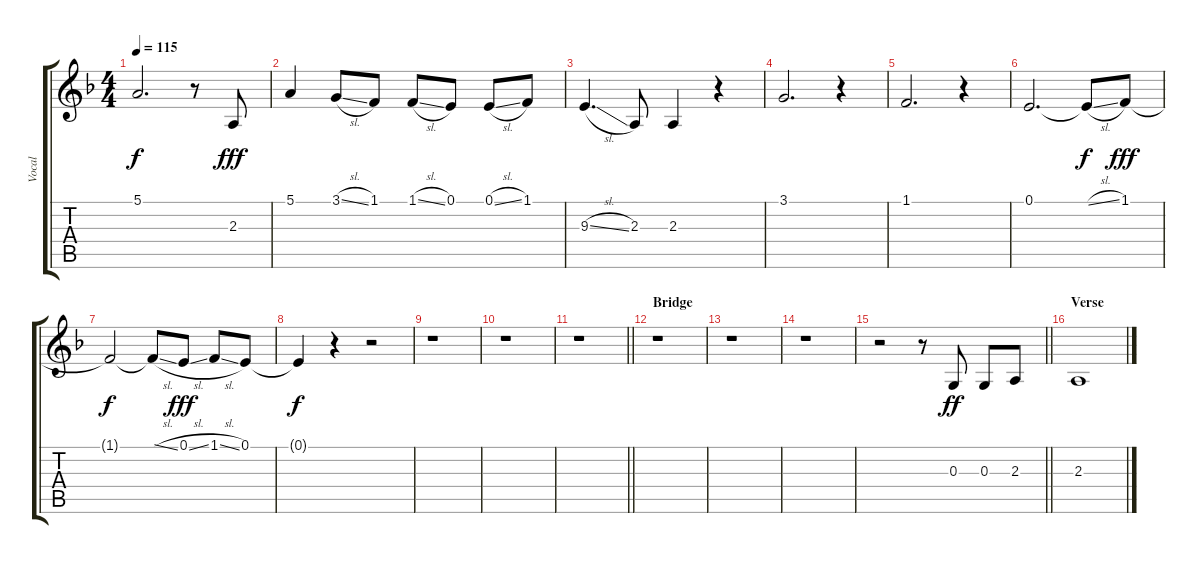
\track ("Vocal" "Vocal") {instrument tenorsax}
\staff {score tabs}
\tuning (E4 B3 G3 D3 A2 E2) {hide}
\ts (4 4)
\tempo 115
\clef g2
\ks dminor
5.1{t}.2{d dy f} r.8 2.3.8{dy fff} |
5.1.4 3.1{sl}.8 1.1.8 1.1{sl}.8 0.1.8 0.1{sl}.8 1.1.8 |
9.3{sl}.4{d} 2.3.8 2.3.4 r.4 |
3.1.2{d} r.4 |
1.1.2{d} r.4 |
0.1.2{d} 0.1{sl t}.8{dy f} 1.1.8{dy fff} |
1.1{t}.2{dy f} 1.1{sl t}.8 0.1{sl}.8{dy fff} 1.1{sl}.8 0.1.8 |
0.1{t}.4{dy f} r.4 r.2 |
r.1 |
r.1 |
\barLineRight lightlight
r.1 |
\section ("" "Bridge")
r.1 |
r.1 |
r.1 |
\barLineRight lightlight
r.2 r.8 0.3.8{dy ff} 0.3.8 2.3.8 |
\section ("" "Verse")
2.3.1
